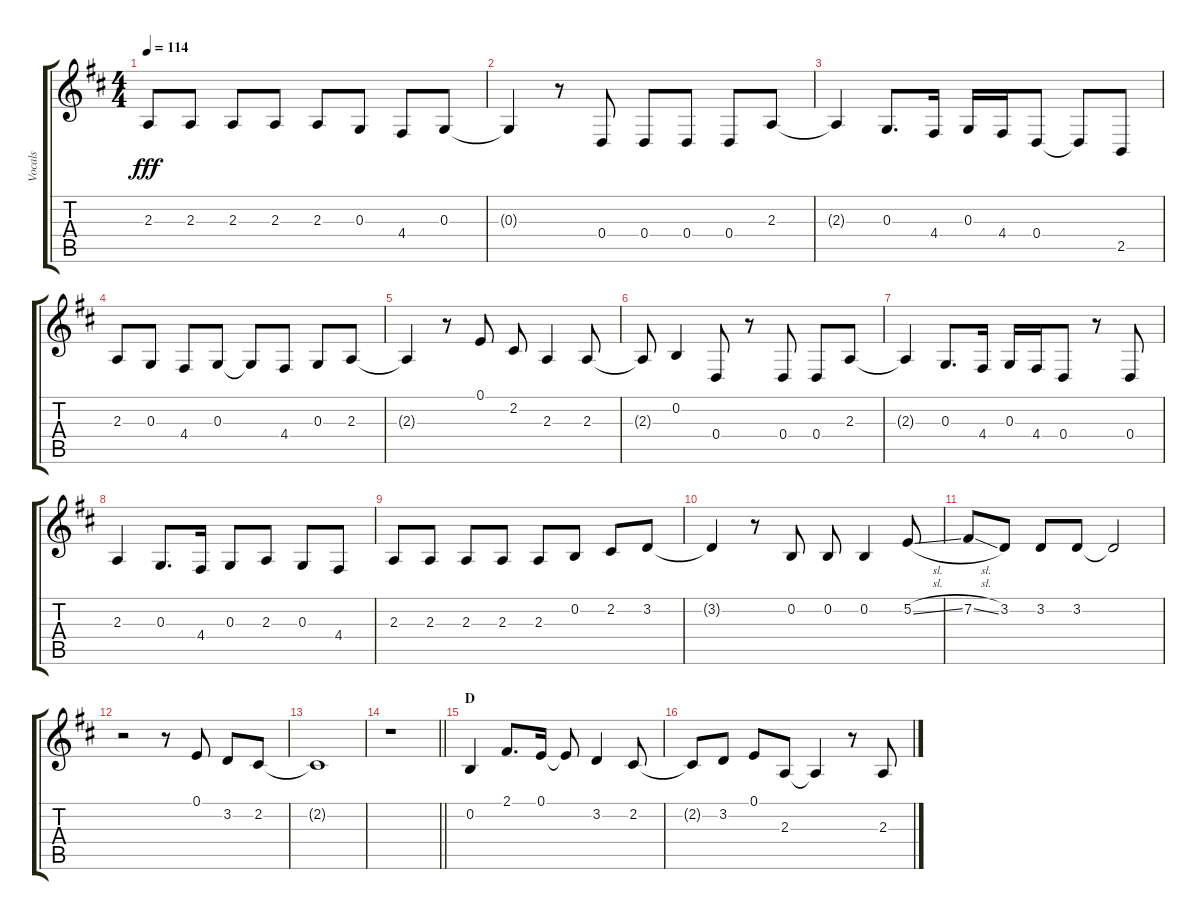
\track ("Vocals" "Vocals") {instrument voiceoohs}
\staff {score tabs}
\tuning (E4 B3 G3 D3 A2 E2) {hide}
\ts (4 4)
\tempo 114
\clef g2
\ks d
2.3.8{dy fff} 2.3.8 2.3.8 2.3.8 2.3.8 0.3.8 4.4.8 0.3.8 |
0.3{t}.4 r.8 0.4.8 0.4.8 0.4.8 0.4.8 2.3.8 |
2.3{t}.4 0.3.8{d} 4.4.16 0.3.16 4.4.16 0.4.8 0.4{t}.8 2.5.8 |
2.3.8 0.3.8 4.4.8 0.3.8 0.3{t}.8 4.4.8 0.3.8 2.3.8 |
2.3{t}.4 r.8 0.1.8 2.2.8 2.3.4 2.3.8 |
2.3{t}.8 0.2.4 0.4.8 r.8 0.4.8 0.4.8 2.3.8 |
2.3{t}.4 0.3.8{d} 4.4.16 0.3.16 4.4.16 0.4.8 r.8 0.4.8 |
2.3.4 0.3.8{d} 4.4.16 0.3.8 2.3.8 0.3.8 4.4.8 |
2.3.8 2.3.8 2.3.8 2.3.8 2.3.8 0.2.8 2.2.8 3.2.8 |
3.2{t}.4 r.8 0.2.8 0.2.8 0.2.4 5.2{sl}.8 |
7.2{sl}.8 3.2.8 3.2.8 3.2.8 3.2{t}.2 |
r.2 r.8 0.1.8 3.2.8 2.2.8 |
2.2{t}.1 |
\barLineRight lightlight
r.1 |
\section ("" "D")
0.2.4 2.1.8{d} 0.1.16 0.1{t}.8 3.2.4 2.2.8 |
2.2{t}.8 3.2.8 0.1.8 2.3.8 2.3{t}.4 r.8 2.3.8
